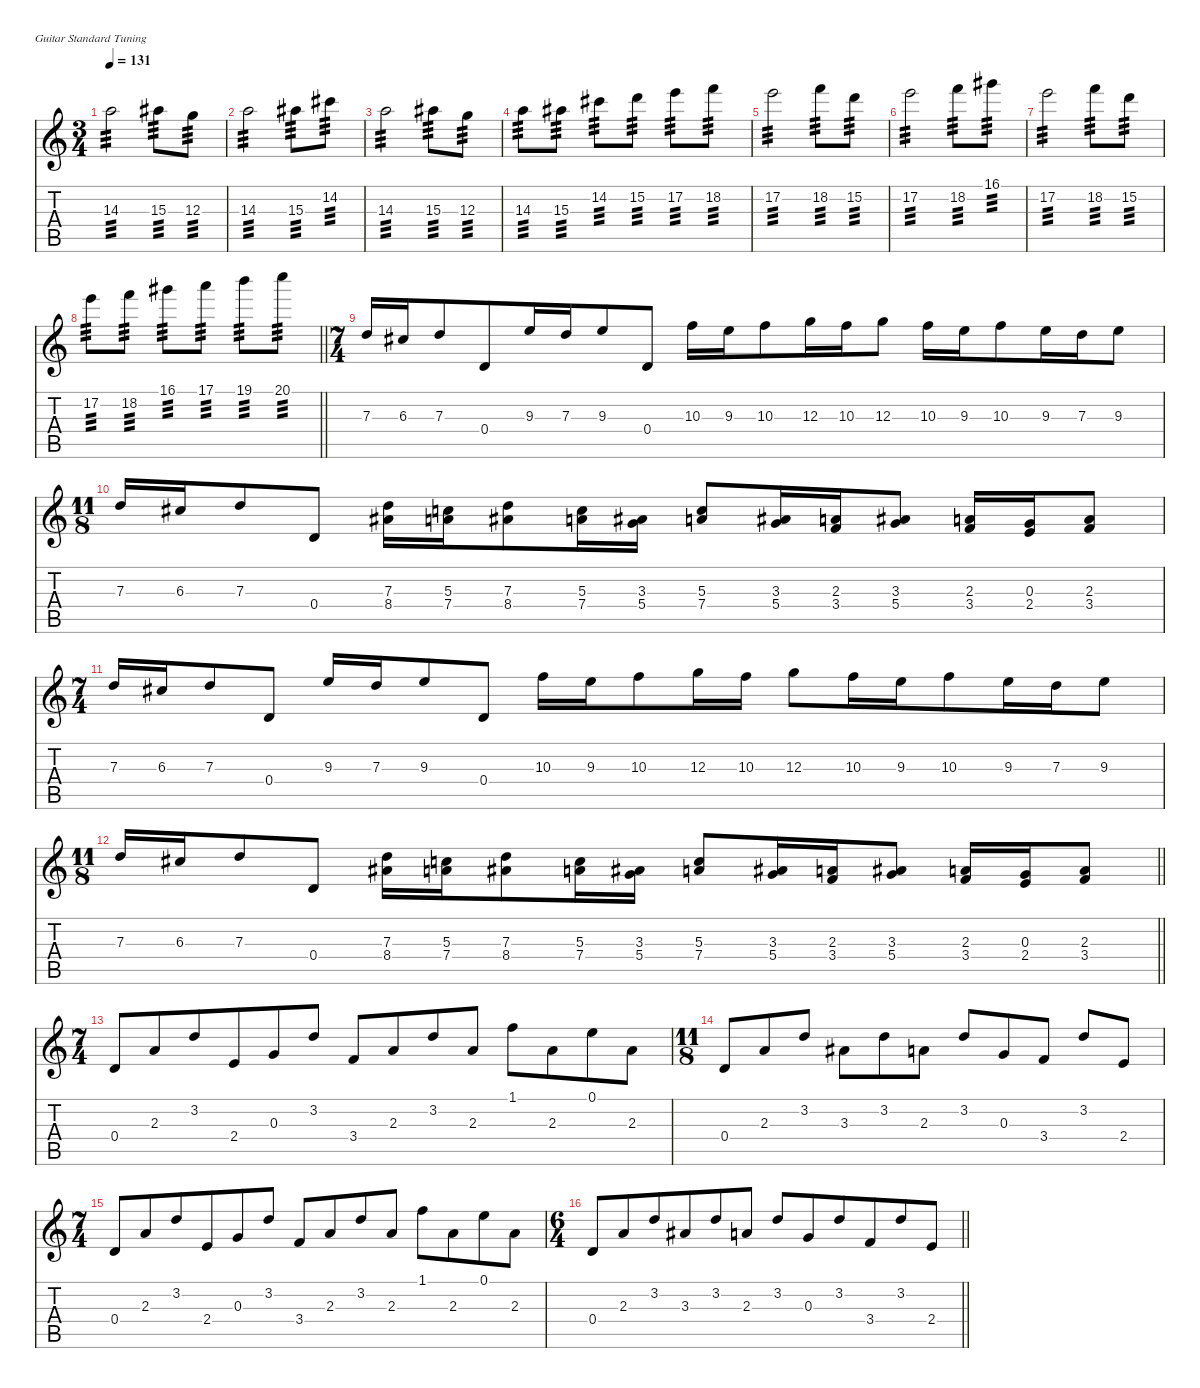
\defaultSystemsLayout 4
\hideDynamics
\bracketExtendMode nobrackets
\singleTrackTrackNamePolicy hidden
\multiTrackTrackNamePolicy hidden
\otherSystemsTrackNameOrientation horizontal
\track ("Guit 1" "dist.guit.") {defaultSystemsLayout 4 mute instrument distortionguitar}
\staff {score tabs}
\tuning (E4 B3 G3 D3 A2 E2)
\ts (3 4)
\tempo 131
\clef g2
\ks c
14.3.2{tp 3 dy ff beam Down} 15.3{acc #}.8{tp 3 beam Down} 12.3.8{tp 3 beam Down} |
14.3.2{tp 3 beam Down} 15.3{acc #}.8{tp 3 beam Down} 14.2{acc #}.8{tp 3 beam Down} |
14.3.2{tp 3 beam Down} 15.3{acc #}.8{tp 3 beam Down} 12.3.8{tp 3 beam Down} |
14.3.8{tp 3 beam Down} 15.3{acc #}.8{tp 3 beam Down} 14.2{acc #}.8{tp 3 beam Down} 15.2.8{tp 3 beam Down} 17.2.8{tp 3 beam Down} 18.2.8{tp 3 beam Down} |
17.2.2{tp 3 beam Down} 18.2.8{tp 3 beam Down} 15.2.8{tp 3 beam Down} |
17.2.2{tp 3 beam Down} 18.2.8{tp 3 beam Down} 16.1{acc #}.8{tp 3 beam Down} |
17.2.2{tp 3 beam Down} 18.2.8{tp 3 beam Down} 15.2.8{tp 3 beam Down} |
\barLineRight lightlight
17.2.8{tp 3 beam Down} 18.2.8{tp 3 beam Down} 16.1{acc #}.8{tp 3 beam Down} 17.1.8{tp 3 beam Down} 19.1.8{tp 3 beam Down} 20.1.8{tp 3 beam Down} |
\ts (7 4)
\beaming (8 6 4 4)
7.3.16{dy f beam Up} 6.3{acc #}.16{beam Up} 7.3.8{beam Up} 0.4.8{beam Up} 9.3.16{beam Up} 7.3.16{beam Up} 9.3.8{beam Up} 0.4.8{beam Up} 10.3.16{beam Down} 9.3.16{beam Down} 10.3.8{beam Down} 12.3.16{beam Down} 10.3.16{beam Down} 12.3.8{beam Down} 10.3.16{beam Down} 9.3.16{beam Down} 10.3.8{beam Down} 9.3.16{beam Down} 7.3.16{beam Down} 9.3.8{beam Down} |
\ts (11 8)
\beaming (8 3 3 3 2)
7.3.16{beam Up} 6.3{acc #}.16{beam Up} 7.3.8{beam Up} 0.4.8{beam Up} (7.3 8.4{acc #}).16{beam Down} (5.3 7.4).16{beam Down} (7.3 8.4{acc #}).8{beam Down} (5.3 7.4).16{beam Down} (3.3{acc #} 5.4).16{beam Down} (5.3 7.4).8{beam Up} (3.3{acc #} 5.4).16{beam Up} (2.3 3.4).16{beam Up} (3.3{acc #} 5.4).8{beam Up} (2.3 3.4).16{beam Up} (0.3 2.4).16{beam Up} (2.3 3.4).8{beam Up} |
\ts (7 4)
\beaming (8 3 3 3 5)
7.3.16{beam Up} 6.3{acc #}.16{beam Up} 7.3.8{beam Up} 0.4.8{beam Up} 9.3.16{beam Up} 7.3.16{beam Up} 9.3.8{beam Up} 0.4.8{beam Up} 10.3.16{beam Down} 9.3.16{beam Down} 10.3.8{beam Down} 12.3.16{beam Down} 10.3.16{beam Down} 12.3.8{beam Down} 10.3.16{beam Down} 9.3.16{beam Down} 10.3.8{beam Down} 9.3.16{beam Down} 7.3.16{beam Down} 9.3.8{beam Down} |
\ts (11 8)
\beaming (8 3 3 3 2)
\barLineRight lightlight
7.3.16{beam Up} 6.3{acc #}.16{beam Up} 7.3.8{beam Up} 0.4.8{beam Up} (7.3 8.4{acc #}).16{beam Down} (5.3 7.4).16{beam Down} (7.3 8.4{acc #}).8{beam Down} (5.3 7.4).16{beam Down} (3.3{acc #} 5.4).16{beam Down} (5.3 7.4).8{beam Up} (3.3{acc #} 5.4).16{beam Up} (2.3 3.4).16{beam Up} (3.3{acc #} 5.4).8{beam Up} (2.3 3.4).16{beam Up} (0.3 2.4).16{beam Up} (2.3 3.4).8{beam Up} |
\ts (7 4)
\beaming (8 6 4 4)
0.4.8{dy fff instrument electricguitarclean beam Up} 2.3.8{beam Up} 3.2.8{beam Up} 2.4.8{beam Up} 0.3.8{beam Up} 3.2.8{beam Up} 3.4.8{beam Up} 2.3.8{beam Up} 3.2.8{beam Up} 2.3.8{beam Up} 1.1.8{beam Down} 2.3.8{beam Down} 0.1.8{beam Down} 2.3.8{beam Down} |
\ts (11 8)
\beaming (8 3 3 3 2)
0.4.8{beam Up} 2.3.8{beam Up} 3.2.8{beam Up} 3.3{acc #}.8{beam Down} 3.2.8{beam Down} 2.3.8{beam Down} 3.2.8{beam Up} 0.3.8{beam Up} 3.4.8{beam Up} 3.2.8{beam Up} 2.4.8{beam Up} |
\ts (7 4)
\beaming (8 6 4 4)
0.4.8{beam Up} 2.3.8{beam Up} 3.2.8{beam Up} 2.4.8{beam Up} 0.3.8{beam Up} 3.2.8{beam Up} 3.4.8{beam Up} 2.3.8{beam Up} 3.2.8{beam Up} 2.3.8{beam Up} 1.1.8{beam Down} 2.3.8{beam Down} 0.1.8{beam Down} 2.3.8{beam Down} |
\ts (6 4)
\beaming (8 6 6)
\barLineRight lightlight
0.4.8{beam Up} 2.3.8{beam Up} 3.2.8{beam Up} 3.3{acc #}.8{beam Up} 3.2.8{beam Up} 2.3.8{beam Up} 3.2.8{beam Up} 0.3.8{beam Up} 3.2.8{beam Up} 3.4.8{beam Up} 3.2.8{beam Up} 2.4.8{beam Up}
